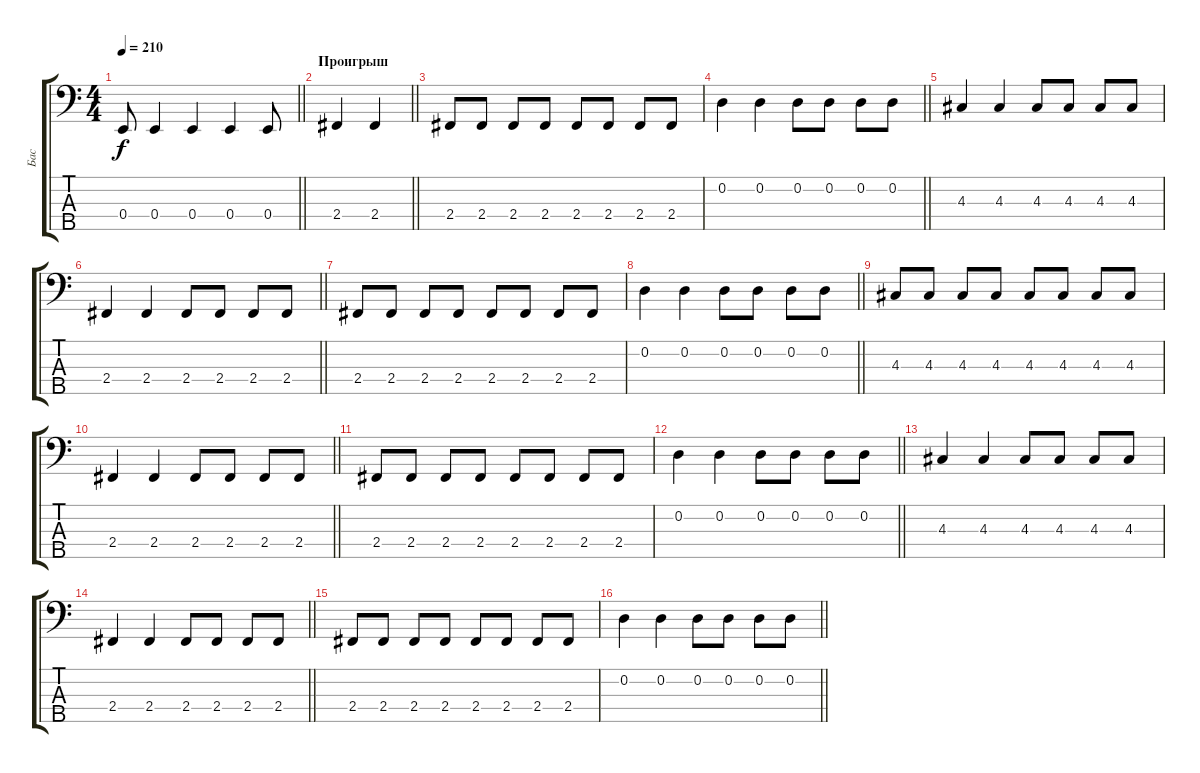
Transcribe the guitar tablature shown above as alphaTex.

\track ("Бас" "Бас") {instrument electricbasspick}
\staff {score tabs}
\tuning (G2 D2 A1 E1 B0) {hide}
\ts (4 4)
\tempo 210
\clef f4
\barLineRight lightlight
\ks c
0.4.8{dy f} 0.4.4 0.4.4 0.4.4 0.4.8 |
\section ("" "Проигрыш")
\barLineRight lightlight
2.4.4 2.4.4 |
2.4.8 2.4.8 2.4.8 2.4.8 2.4.8 2.4.8 2.4.8 2.4.8 |
\barLineRight lightlight
0.2.4 0.2.4 0.2.8 0.2.8 0.2.8 0.2.8 |
4.3.4 4.3.4 4.3.8 4.3.8 4.3.8 4.3.8 |
\barLineRight lightlight
2.4.4 2.4.4 2.4.8 2.4.8 2.4.8 2.4.8 |
2.4.8 2.4.8 2.4.8 2.4.8 2.4.8 2.4.8 2.4.8 2.4.8 |
\barLineRight lightlight
0.2.4 0.2.4 0.2.8 0.2.8 0.2.8 0.2.8 |
4.3.8 4.3.8 4.3.8 4.3.8 4.3.8 4.3.8 4.3.8 4.3.8 |
\barLineRight lightlight
2.4.4 2.4.4 2.4.8 2.4.8 2.4.8 2.4.8 |
2.4.8 2.4.8 2.4.8 2.4.8 2.4.8 2.4.8 2.4.8 2.4.8 |
\barLineRight lightlight
0.2.4 0.2.4 0.2.8 0.2.8 0.2.8 0.2.8 |
4.3.4 4.3.4 4.3.8 4.3.8 4.3.8 4.3.8 |
\barLineRight lightlight
2.4.4 2.4.4 2.4.8 2.4.8 2.4.8 2.4.8 |
2.4.8 2.4.8 2.4.8 2.4.8 2.4.8 2.4.8 2.4.8 2.4.8 |
\barLineRight lightlight
0.2.4 0.2.4 0.2.8 0.2.8 0.2.8 0.2.8
